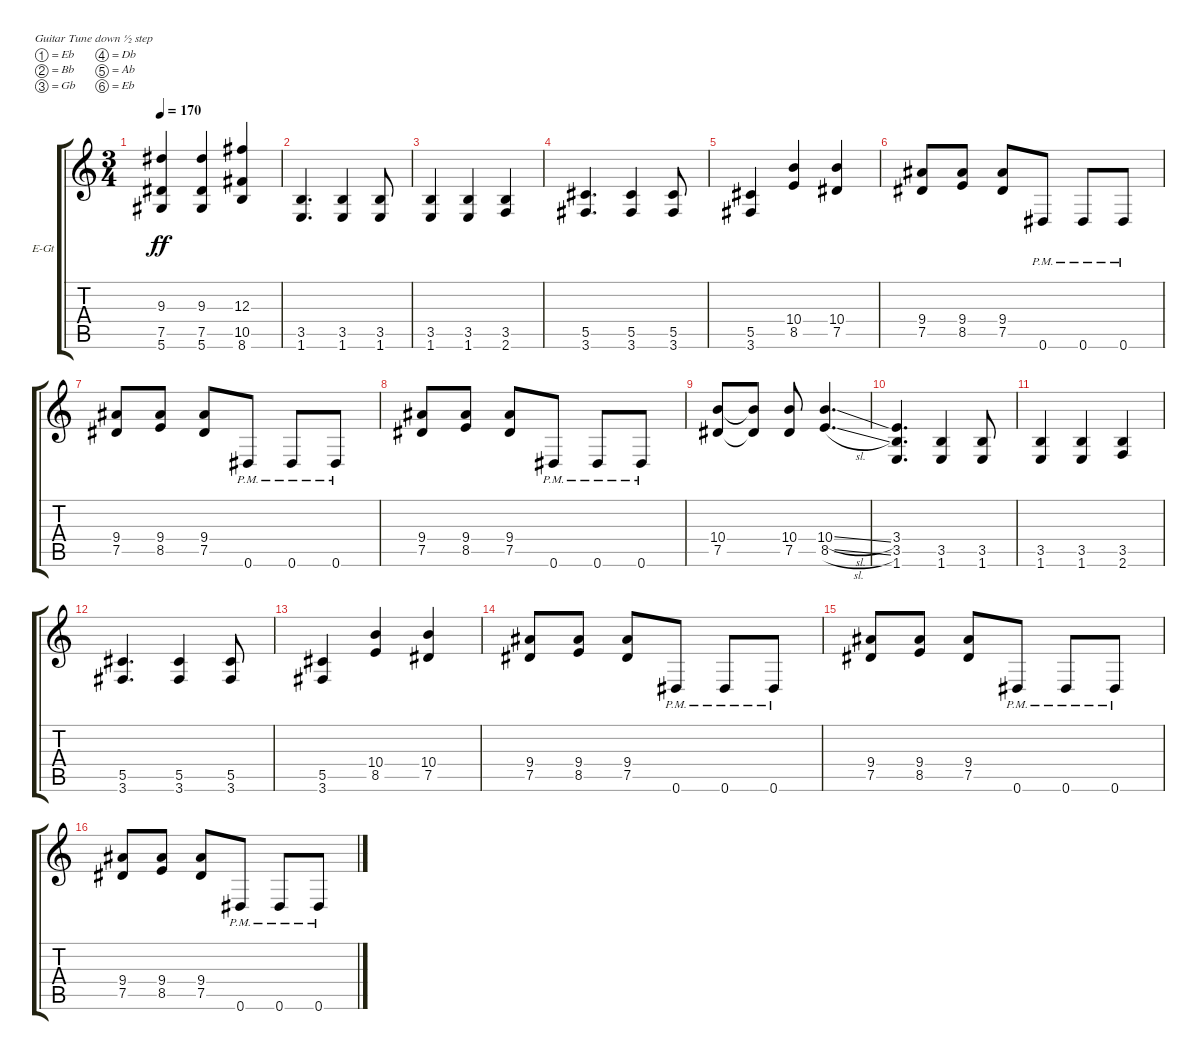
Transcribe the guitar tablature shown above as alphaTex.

\bracketExtendMode groupsimilarinstruments
\firstSystemTrackNameOrientation horizontal
\otherSystemsTrackNameOrientation horizontal
\track ("B Kaleb - Rhythm" "E-Gt") {instrument distortionguitar}
\staff {score tabs}
\tuning (Eb4 Bb3 Gb3 Db3 Ab2 Eb2)
\ts (3 4)
\tempo 170
\clef g2
\scale
0.333333
\ks c
(5.6 7.5 9.3).4{dy ff} (5.6 7.5 9.3).4 (8.6 10.5 12.3).4 |
\scale
0.333333 (1.6 3.5).4{d} (1.6 3.5).4 (1.6 3.5).8 |
\scale
0.333333 (1.6 3.5).4 (1.6 3.5).4 (2.6 3.5).4 |
\scale
0.333333 (3.6 5.5).4{d} (3.6 5.5).4 (3.6 5.5).8 |
\scale
0.333333 (3.6 5.5).4 (8.5 10.4).4 (7.5 10.4).4 |
\scale
0.333333 (7.5 9.4).8 (8.5 9.4).8 (7.5 9.4).8 0.6{pm}.8 0.6{pm}.8 0.6{pm}.8 |
\scale
0.333333 (7.5 9.4).8 (8.5 9.4).8 (7.5 9.4).8 0.6{pm}.8 0.6{pm}.8 0.6{pm}.8 |
\scale
0.333333 (7.5 9.4).8 (8.5 9.4).8 (7.5 9.4).8 0.6{pm}.8 0.6{pm}.8 0.6{pm}.8 |
\scale
0.333333 (10.4 7.5).8 (10.4{t} 7.5{t}).8 (10.4 7.5).8 (10.4{sl} 8.5{sl}).4{d} |
\scale
0.333333 (1.6 3.5 3.4).4{d} (1.6 3.5).4 (1.6 3.5).8 |
\scale
0.333333 (1.6 3.5).4 (1.6 3.5).4 (2.6 3.5).4 |
\scale
0.333333 (3.6 5.5).4{d} (3.6 5.5).4 (3.6 5.5).8 |
\scale
0.333333 (3.6 5.5).4 (8.5 10.4).4 (7.5 10.4).4 |
\scale
0.333333 (7.5 9.4).8 (8.5 9.4).8 (7.5 9.4).8 0.6{pm}.8 0.6{pm}.8 0.6{pm}.8 |
\scale
0.333333 (7.5 9.4).8 (8.5 9.4).8 (7.5 9.4).8 0.6{pm}.8 0.6{pm}.8 0.6{pm}.8 |
\scale
0.333333 (7.5 9.4).8 (8.5 9.4).8 (7.5 9.4).8 0.6{pm}.8 0.6{pm}.8 0.6{pm}.8
